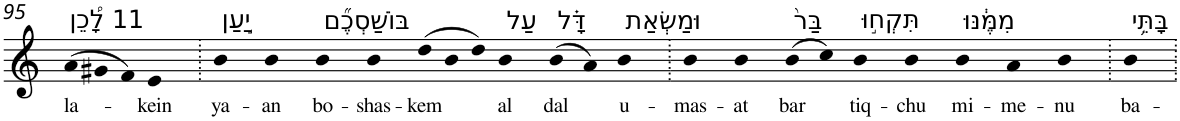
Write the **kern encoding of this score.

**kern	**text
*part1	*part1
*staff1	*staff1
*I"Piano	*
*I'Pno	*
!!LO:PB:g=z
*clefG2	*
*k[]	*
=95	=95
!LO:TX:a:t=11 לָ֠כֵן	!
!	!LO:LY:b
(>12a	la-
12g#X	.
12f)	.
!	!LO:LY:b
4e	-kein
=96.	=96.
!LO:TX:a:t=יַ֣עַן	!
!	!LO:LY:b
4b	ya-
!	!LO:LY:b
4b	-an
!LO:TX:a:t=בּוֹשַׁסְכֶ֞ם	!
!	!LO:LY:b
4b	bo-
!	!LO:LY:b
4b	-shas-
!	!LO:LY:b
(>12dd	-kem
12b	.
12dd)	.
!LO:TX:a:t=עַל	!
!	!LO:LY:b
4b	al
!LO:TX:a:t=דָּ֗ל	!
!	!LO:LY:b
(>8b	dal
8a)	.
!LO:TX:a:t=וּמַשְׂאַת	!
!	!LO:LY:b
4b	u-
=97.	=97.
!	!LO:LY:b
4b	-mas-
!	!LO:LY:b
4b	-at
!LO:TX:a:t=בַּר֙	!
!	!LO:LY:b
(>8b	bar
8cc)	.
!LO:TX:a:t=תִּקְח֣וּ	!
!	!LO:LY:b
4b	tiq-
!	!LO:LY:b
4b	-chu
!LO:TX:a:t=מִמֶּ֔נּוּ	!
!	!LO:LY:b
4b	mi-
!	!LO:LY:b
4a	-me-
!	!LO:LY:b
4b	-nu
=98.	=98.
!LO:TX:a:t=בָּתֵּ֥י	!
!	!LO:LY:b
4b	ba-
=.	=.
*-	*-
